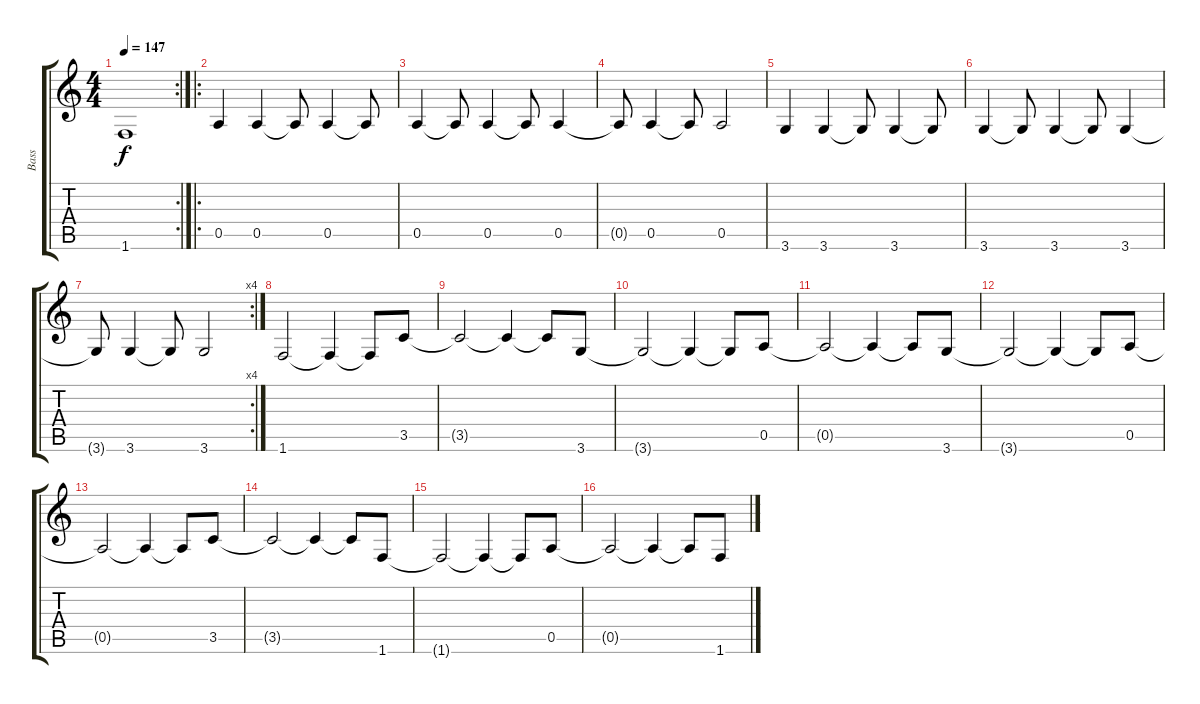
\track ("Bass" "Bass") {instrument electricguitarjazz}
\staff {score tabs}
\tuning (E4 B3 G3 D3 A2 E2) {hide}
\rc 2
\ts (4 4)
\tempo 147
\clef g2
\ks c
1.6{t}.1{dy f} |
\ro
0.5.4 0.5.4 0.5{t}.8 0.5.4 0.5{t}.8 |
0.5.4 0.5{t}.8 0.5.4 0.5{t}.8 0.5.4 |
0.5{t}.8 0.5.4 0.5{t}.8 0.5.2 |
3.6.4 3.6.4 3.6{t}.8 3.6.4 3.6{t}.8 |
3.6.4 3.6{t}.8 3.6.4 3.6{t}.8 3.6.4 |
\rc 4
3.6{t}.8 3.6.4 3.6{t}.8 3.6.2 |
1.6.2 1.6{t}.4 1.6{t}.8 3.5.8 |
3.5{t}.2 3.5{t}.4 3.5{t}.8 3.6.8 |
3.6{t}.2 3.6{t}.4 3.6{t}.8 0.5.8 |
0.5{t}.2 0.5{t}.4 0.5{t}.8 3.6.8 |
3.6{t}.2 3.6{t}.4 3.6{t}.8 0.5.8 |
0.5{t}.2 0.5{t}.4 0.5{t}.8 3.5.8 |
3.5{t}.2 3.5{t}.4 3.5{t}.8 1.6.8 |
1.6{t}.2 1.6{t}.4 1.6{t}.8 0.5.8 |
0.5{t}.2 0.5{t}.4 0.5{t}.8 1.6.8
